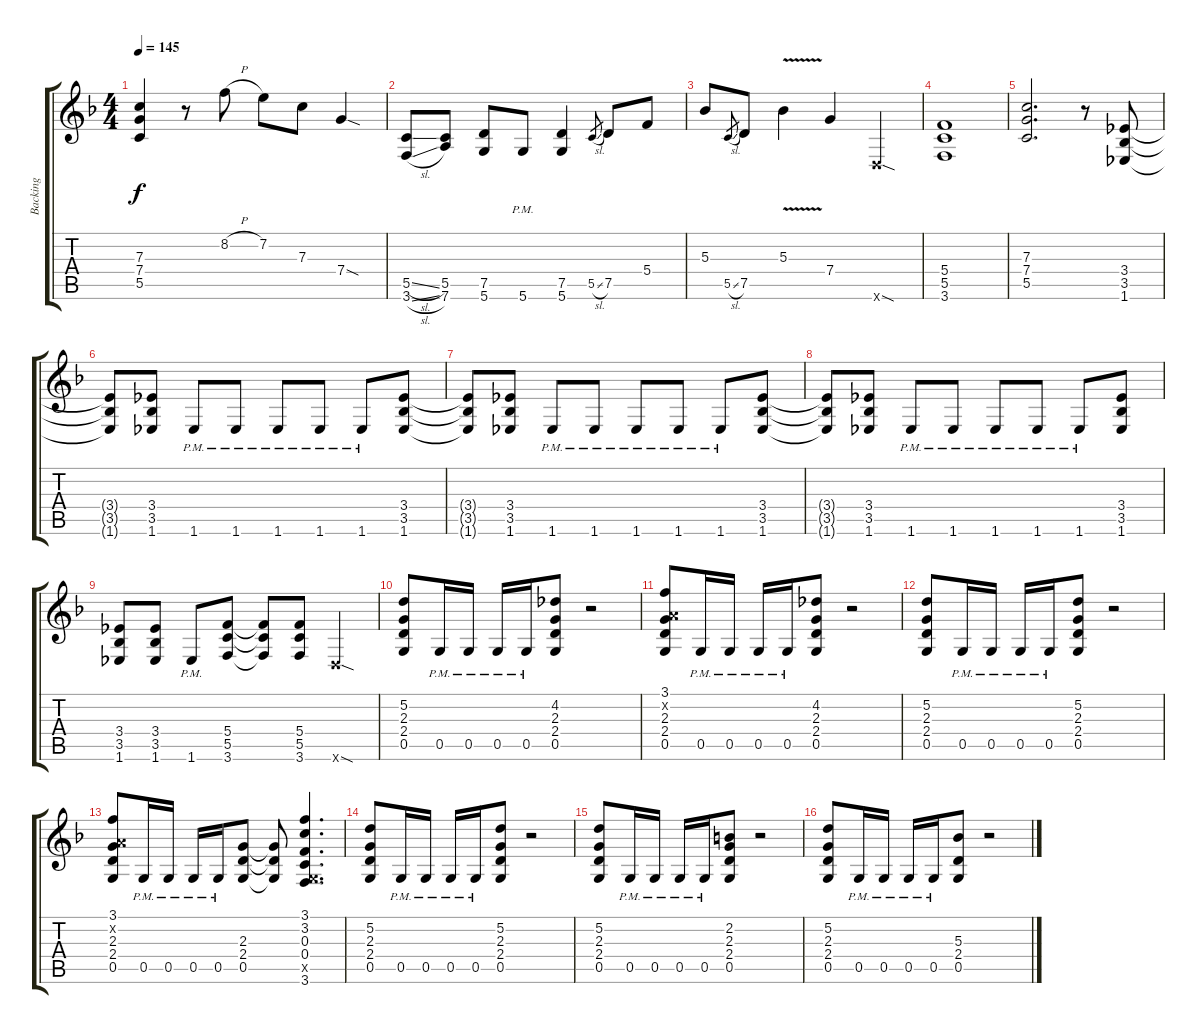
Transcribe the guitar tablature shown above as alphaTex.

\track ("Backing" "Backing") {instrument distortionguitar}
\staff {score tabs}
\tuning (D4 A3 F3 C3 G2 D2) {hide}
\ts (4 4)
\tempo 145
\clef g2
\ks f
(7.3 7.4 5.5).4{dy f} r.8 8.2{h}.8 7.2.8 7.3.8 7.4{sod}.4 |
(5.5{sl} 3.6{sl}).8 (5.5 7.6).8 (7.5 5.6).8 5.6{pm}.8 (7.5 5.6).4 5.5{sl}.8{gr} 7.5.8 5.4.8 |
5.3.8 5.5{sl}.8{gr} 7.5.8 5.3{v}.4 7.4.4 0.6{sod x}.4 |
(5.4 5.5 3.6).1 |
(7.3 7.4 5.5).2{d} r.8 (3.4 3.5 1.6).8 |
(3.4{t} 3.5{t} 1.6{t}).8 (3.4 3.5 1.6).8 1.6{pm}.8 1.6{pm}.8 1.6{pm}.8 1.6{pm}.8 1.6{pm}.8 (3.4 3.5 1.6).8 |
(3.4{t} 3.5{t} 1.6{t}).8 (3.4 3.5 1.6).8 1.6{pm}.8 1.6{pm}.8 1.6{pm}.8 1.6{pm}.8 1.6{pm}.8 (3.4 3.5 1.6).8 |
(3.4{t} 3.5{t} 1.6{t}).8 (3.4 3.5 1.6).8 1.6{pm}.8 1.6{pm}.8 1.6{pm}.8 1.6{pm}.8 1.6{pm}.8 (3.4 3.5 1.6).8 |
(3.4 3.5 1.6).8 (3.4 3.5 1.6).8 1.6{pm}.8 (5.4 5.5 3.6).8 (5.4{t} 5.5{t} 3.6{t}).8 (5.4 5.5 3.6).8 0.6{sod x}.4 |
(5.2 2.3 2.4 0.5).8 0.5{pm}.16 0.5{pm}.16 0.5{pm}.16 0.5{pm}.16 (4.2 2.3 2.4 0.5).8 r.2 |
(3.1 0.2{x} 2.3 2.4 0.5).8 0.5{pm}.16 0.5{pm}.16 0.5{pm}.16 0.5{pm}.16 (4.2 2.3 2.4 0.5).8 r.2 |
(5.2 2.3 2.4 0.5).8 0.5{pm}.16 0.5{pm}.16 0.5{pm}.16 0.5{pm}.16 (5.2 2.3 2.4 0.5).8 r.2 |
(3.1 0.2{x} 2.3 2.4 0.5).8 0.5{pm}.16 0.5{pm}.16 0.5{pm}.16 0.5{pm}.16 (2.3 2.4 0.5).8 (2.3{t} 2.4{t} 0.5{t}).8 (3.1 3.2 0.3 0.4 0.5{x} 3.6).4{d} |
(5.2 2.3 2.4 0.5).8 0.5{pm}.16 0.5{pm}.16 0.5{pm}.16 0.5{pm}.16 (5.2 2.3 2.4 0.5).8 r.2 |
(5.2 2.3 2.4 0.5).8 0.5{pm}.16 0.5{pm}.16 0.5{pm}.16 0.5{pm}.16 (2.2 2.3 2.4 0.5).8 r.2 |
(5.2 2.3 2.4 0.5).8 0.5{pm}.16 0.5{pm}.16 0.5{pm}.16 0.5{pm}.16 (5.3 2.4 0.5).8 r.2
